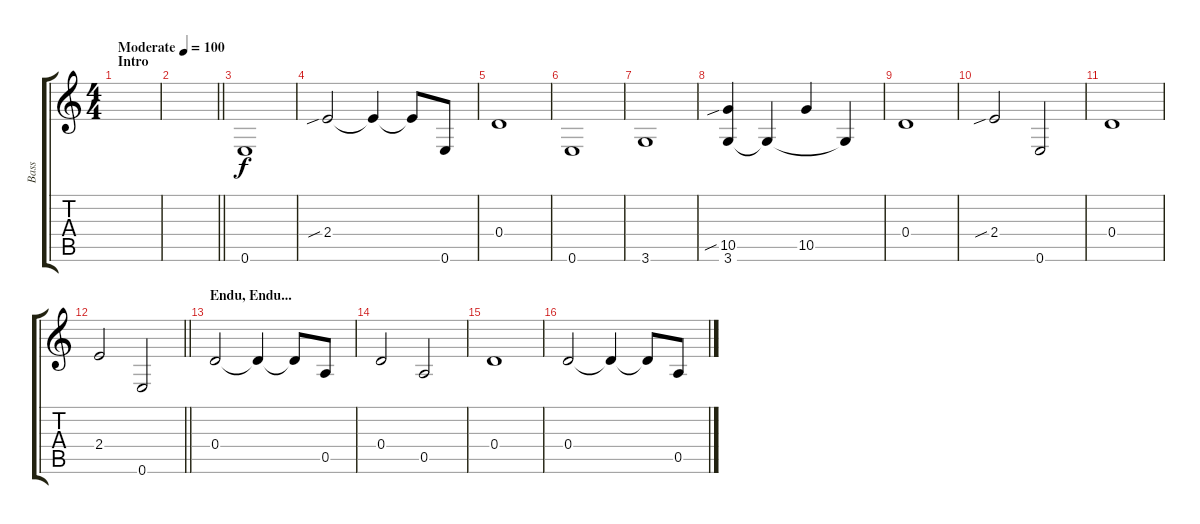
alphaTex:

\track ("Bass" "Bass") {instrument electricbassfinger}
\staff {score tabs}
\tuning (E4 B3 G3 D3 A2 E2) {hide}
\ts (4 4)
\section ("" "Intro")
\tempo (100 "Moderate")
\clef g2
\ks c
|
\barLineRight lightlight
|
0.6.1 |
2.4{sib}.2 2.4{t}.4 2.4{t}.8 0.6.8 |
0.4.1 |
0.6.1 |
3.6.1 |
(10.5{sib} 3.6).4 3.6{t}.4 10.5.4 3.6{t}.4 |
0.4.1 |
2.4{sib}.2 0.6.2 |
0.4.1 |
\barLineRight lightlight
2.4.2 0.6.2 |
\section ("" "Endu, Endu...")
0.4.2 0.4{t}.4 0.4{t}.8 0.5.8 |
0.4.2 0.5.2 |
0.4.1 |
0.4.2 0.4{t}.4 0.4{t}.8 0.5.8
